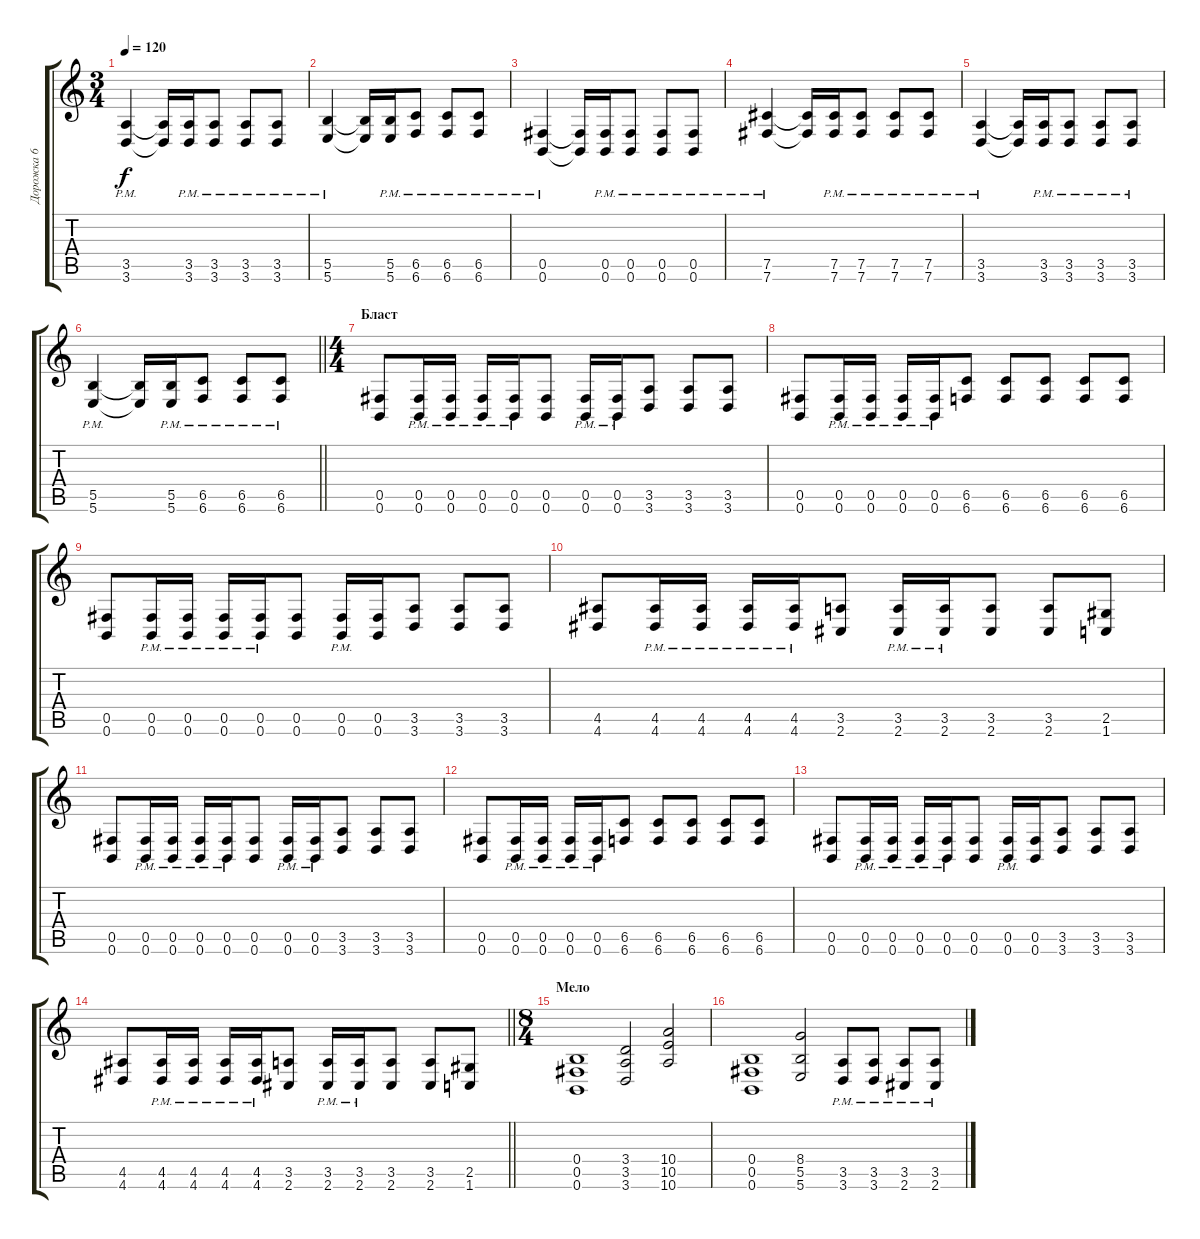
\track ("Дорожка 6" "Дорожка 6") {instrument distortionguitar}
\staff {score tabs}
\tuning (Db4 Ab3 E3 B2 Gb2 B1) {hide}
\ts (3 4)
\tempo 120
\clef g2
\ks c
(3.5{pm} 3.6{pm}).4{dy f} (3.5{t} 3.6{t}).16 (3.5{pm} 3.6{pm}).16 (3.5{pm} 3.6{pm}).8 (3.5{pm} 3.6{pm}).8 (3.5{pm} 3.6{pm}).8 |
(5.5{pm} 5.6{pm}).4 (5.5{t} 5.6{t}).16 (5.5{pm} 5.6{pm}).16 (6.5{pm} 6.6{pm}).8 (6.5{pm} 6.6{pm}).8 (6.5{pm} 6.6{pm}).8 |
(0.5{pm} 0.6{pm}).4 (0.5{t} 0.6{t}).16 (0.5{pm} 0.6{pm}).16 (0.5{pm} 0.6{pm}).8 (0.5{pm} 0.6{pm}).8 (0.5{pm} 0.6{pm}).8 |
(7.5{pm} 7.6{pm}).4 (7.5{t} 7.6{t}).16 (7.5{pm} 7.6{pm}).16 (7.5{pm} 7.6{pm}).8 (7.5{pm} 7.6{pm}).8 (7.5{pm} 7.6{pm}).8 |
(3.5{pm} 3.6{pm}).4 (3.5{t} 3.6{t}).16 (3.5{pm} 3.6{pm}).16 (3.5{pm} 3.6{pm}).8 (3.5{pm} 3.6{pm}).8 (3.5{pm} 3.6{pm}).8 |
\barLineRight lightlight
(5.5{pm} 5.6{pm}).4 (5.5{t} 5.6{t}).16 (5.5{pm} 5.6{pm}).16 (6.5{pm} 6.6{pm}).8 (6.5{pm} 6.6{pm}).8 (6.5{pm} 6.6{pm}).8 |
\ts (4 4)
\section ("" "Бласт")
(0.5 0.6).8 (0.5 0.6{pm}).16 (0.5 0.6{pm}).16 (0.5 0.6{pm}).16 (0.5 0.6{pm}).16 (0.5 0.6).8 (0.5 0.6{pm}).16 (0.5 0.6{pm}).16 (3.5 3.6).8 (3.5 3.6).8 (3.5 3.6).8 |
(0.5 0.6).8 (0.5 0.6{pm}).16 (0.5 0.6{pm}).16 (0.5 0.6{pm}).16 (0.5 0.6{pm}).16 (6.5 6.6).8 (6.5 6.6).8 (6.5 6.6).8 (6.5 6.6).8 (6.5 6.6).8 |
(0.5 0.6).8 (0.5 0.6{pm}).16 (0.5 0.6{pm}).16 (0.5 0.6{pm}).16 (0.5 0.6{pm}).16 (0.5 0.6).8 (0.5 0.6{pm}).16 (0.5 0.6).16 (3.5 3.6).8 (3.5 3.6).8 (3.5 3.6).8 |
(4.5 4.6).8 (4.5 4.6{pm}).16 (4.5 4.6{pm}).16 (4.5 4.6{pm}).16 (4.5 4.6{pm}).16 (3.5 2.6).8 (3.5{pm} 2.6{pm}).16 (3.5{pm} 2.6{pm}).16 (3.5 2.6).8 (3.5 2.6).8 (2.5 1.6).8 |
(0.5 0.6).8 (0.5 0.6{pm}).16 (0.5 0.6{pm}).16 (0.5 0.6{pm}).16 (0.5 0.6{pm}).16 (0.5 0.6).8 (0.5 0.6{pm}).16 (0.5 0.6{pm}).16 (3.5 3.6).8 (3.5 3.6).8 (3.5 3.6).8 |
(0.5 0.6).8 (0.5 0.6{pm}).16 (0.5 0.6{pm}).16 (0.5 0.6{pm}).16 (0.5 0.6{pm}).16 (6.5 6.6).8 (6.5 6.6).8 (6.5 6.6).8 (6.5 6.6).8 (6.5 6.6).8 |
(0.5 0.6).8 (0.5 0.6{pm}).16 (0.5 0.6{pm}).16 (0.5 0.6{pm}).16 (0.5 0.6{pm}).16 (0.5 0.6).8 (0.5 0.6{pm}).16 (0.5 0.6).16 (3.5 3.6).8 (3.5 3.6).8 (3.5 3.6).8 |
\barLineRight lightlight
(4.5 4.6).8 (4.5 4.6{pm}).16 (4.5 4.6{pm}).16 (4.5 4.6{pm}).16 (4.5 4.6{pm}).16 (3.5 2.6).8 (3.5{pm} 2.6{pm}).16 (3.5{pm} 2.6{pm}).16 (3.5 2.6).8 (3.5 2.6).8 (2.5 1.6).8 |
\ts (8 4)
\section ("" "Мело")
(0.4 0.5 0.6).1 (3.4 3.5 3.6).2 (10.4 10.5 10.6).2 |
(0.4 0.5 0.6).1 (8.4 5.5 5.6).2 (3.5 3.6{pm}).8 (3.5 3.6{pm}).8 (3.5 2.6{pm}).8 (3.5 2.6{pm}).8
